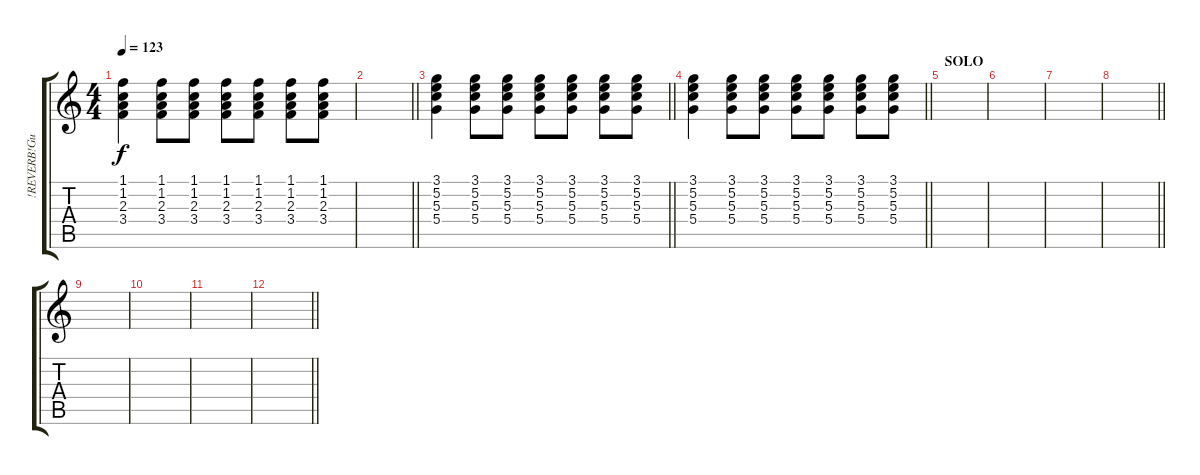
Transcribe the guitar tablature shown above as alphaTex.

\track ("!REVERB!Guitar NYLON(reverb for stee" "!REVERB!Gu") {instrument acousticguitarnylon}
\staff {score tabs}
\tuning (E4 B3 G3 D3 A2 E2) {hide}
\ts (4 4)
\tempo 123
\clef g2
\ks c
(1.1 1.2 2.3 3.4).4{dy f} (1.1 1.2 2.3 3.4).8 (1.1 1.2 2.3 3.4).8 (1.1 1.2 2.3 3.4).8 (1.1 1.2 2.3 3.4).8 (1.1 1.2 2.3 3.4).8 (1.1 1.2 2.3 3.4).8 |
\barLineRight lightlight
|
\barLineRight lightlight
(3.1 5.2 5.3 5.4).4 (3.1 5.2 5.3 5.4).8 (3.1 5.2 5.3 5.4).8 (3.1 5.2 5.3 5.4).8 (3.1 5.2 5.3 5.4).8 (3.1 5.2 5.3 5.4).8 (3.1 5.2 5.3 5.4).8 |
\barLineRight lightlight
(3.1 5.2 5.3 5.4).4 (3.1 5.2 5.3 5.4).8 (3.1 5.2 5.3 5.4).8 (3.1 5.2 5.3 5.4).8 (3.1 5.2 5.3 5.4).8 (3.1 5.2 5.3 5.4).8 (3.1 5.2 5.3 5.4).8 |
\section ("" "SOLO")
|
|
|
\barLineRight lightlight
|
|
|
|
\barLineRight lightlight
